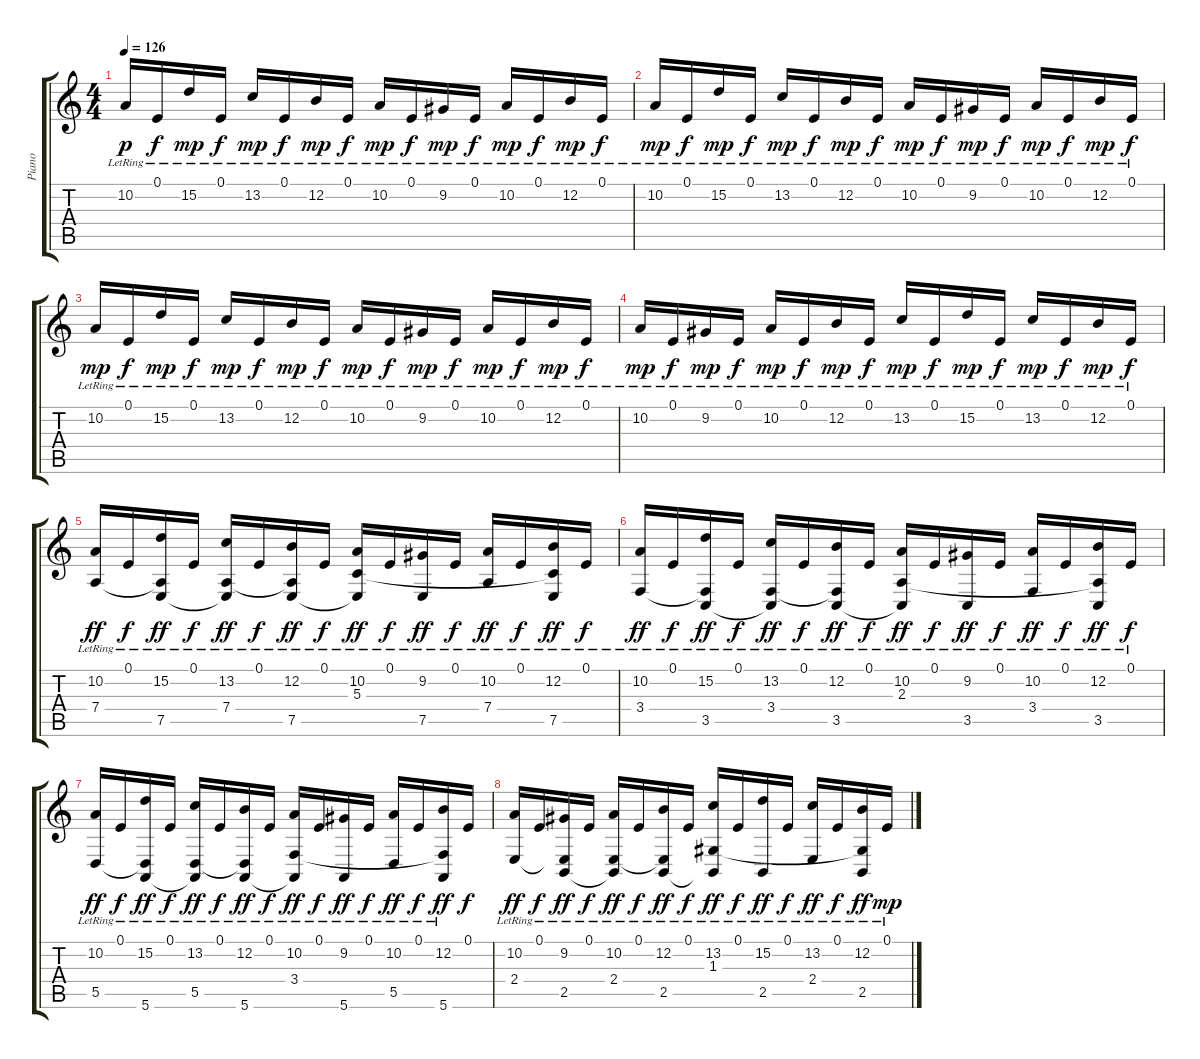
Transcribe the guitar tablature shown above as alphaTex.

\track ("Piano" "Piano") {instrument acousticgrandpiano}
\staff {score tabs}
\tuning (E4 B3 G3 D3 A2 E2) {hide}
\ts (4 4)
\tempo 126
\clef g2
\ks c
10.2{lr}.16{dy p instrument acousticgrandpiano} 0.1{lr}.16{dy f} 15.2{lr}.16{dy mp} 0.1{lr}.16{dy f} 13.2{lr}.16{dy mp} 0.1{lr}.16{dy f} 12.2{lr}.16{dy mp} 0.1{lr}.16{dy f} 10.2{lr}.16{dy mp} 0.1{lr}.16{dy f} 9.2{lr}.16{dy mp} 0.1{lr}.16{dy f} 10.2{lr}.16{dy mp} 0.1{lr}.16{dy f} 12.2{lr}.16{dy mp} 0.1{lr}.16{dy f} |
10.2{lr}.16{dy mp} 0.1{lr}.16{dy f} 15.2{lr}.16{dy mp} 0.1{lr}.16{dy f} 13.2{lr}.16{dy mp} 0.1{lr}.16{dy f} 12.2{lr}.16{dy mp} 0.1{lr}.16{dy f} 10.2{lr}.16{dy mp} 0.1{lr}.16{dy f} 9.2{lr}.16{dy mp} 0.1{lr}.16{dy f} 10.2{lr}.16{dy mp} 0.1{lr}.16{dy f} 12.2{lr}.16{dy mp} 0.1{lr}.16{dy f} |
10.2{lr}.16{dy mp} 0.1{lr}.16{dy f} 15.2{lr}.16{dy mp} 0.1{lr}.16{dy f} 13.2{lr}.16{dy mp} 0.1{lr}.16{dy f} 12.2{lr}.16{dy mp} 0.1{lr}.16{dy f} 10.2{lr}.16{dy mp} 0.1{lr}.16{dy f} 9.2{lr}.16{dy mp} 0.1{lr}.16{dy f} 10.2{lr}.16{dy mp} 0.1{lr}.16{dy f} 12.2{lr}.16{dy mp} 0.1{lr}.16{dy f} |
10.2{lr}.16{dy mp} 0.1{lr}.16{dy f} 9.2{lr}.16{dy mp} 0.1{lr}.16{dy f} 10.2{lr}.16{dy mp} 0.1{lr}.16{dy f} 12.2{lr}.16{dy mp} 0.1{lr}.16{dy f} 13.2{lr}.16{dy mp} 0.1{lr}.16{dy f} 15.2{lr}.16{dy mp} 0.1{lr}.16{dy f} 13.2{lr}.16{dy mp} 0.1{lr}.16{dy f} 12.2{lr}.16{dy mp} 0.1{lr}.16{dy f} |
(10.2{lr} 7.4{lr}).16{dy ff} 0.1{lr}.16{dy f} (15.2{lr} 7.4{t} 7.5{lr}).16{dy ff} 0.1{lr}.16{dy f} (13.2{lr} 7.4{lr} 7.5{t}).16{dy ff} 0.1{lr}.16{dy f} (12.2{lr} 7.4{t} 7.5{lr}).16{dy ff} 0.1{lr}.16{dy f} (10.2{lr} 5.3{lr} 7.5{t}).16{dy ff} 0.1{lr}.16{dy f} (9.2{lr} 7.5{lr}).16{dy ff} 0.1{lr}.16{dy f} (10.2{lr} 7.4{lr}).16{dy ff} 0.1{lr}.16{dy f} (12.2{lr} 5.3{t} 7.5{lr}).16{dy ff} 0.1{lr}.16{dy f} |
(10.2{lr} 3.4{lr}).16{dy ff} 0.1{lr}.16{dy f} (15.2{lr} 3.4{t} 3.5{lr}).16{dy ff} 0.1{lr}.16{dy f} (13.2{lr} 3.4{lr} 3.5{t}).16{dy ff} 0.1{lr}.16{dy f} (12.2{lr} 3.4{t} 3.5{lr}).16{dy ff} 0.1{lr}.16{dy f} (10.2{lr} 2.3{lr} 3.5{t}).16{dy ff} 0.1{lr}.16{dy f} (9.2{lr} 3.5{lr}).16{dy ff} 0.1{lr}.16{dy f} (10.2{lr} 3.4).16{dy ff} 0.1{lr}.16{dy f} (12.2{lr} 2.3{t} 3.5{lr}).16{dy ff} 0.1{lr}.16{dy f} |
(10.2{lr} 5.5{lr}).16{dy ff} 0.1{lr}.16{dy f} (15.2{lr} 5.5{t} 5.6{lr}).16{dy ff} 0.1{lr}.16{dy f} (13.2{lr} 5.5{lr} 5.6{t}).16{dy ff} 0.1{lr}.16{dy f} (12.2{lr} 5.5{t} 5.6{lr}).16{dy ff} 0.1{lr}.16{dy f} (10.2{lr} 3.4{lr} 5.6{t}).16{dy ff} 0.1{lr}.16{dy f} (9.2{lr} 5.6{lr}).16{dy ff} 0.1{lr}.16{dy f} (10.2{lr} 5.5{lr}).16{dy ff} 0.1{lr}.16{dy f} (12.2{lr} 3.4{t} 5.6{lr}).16{dy ff} 0.1.16{dy f} |
(10.2{lr} 2.4{lr}).16{dy ff} 0.1{lr}.16{dy f} (9.2{lr} 2.4{t} 2.5{lr}).16{dy ff} 0.1{lr}.16{dy f} (10.2{lr} 2.4{lr} 2.5{t}).16{dy ff} 0.1{lr}.16{dy f} (12.2{lr} 2.4{t} 2.5{lr}).16{dy ff} 0.1{lr}.16{dy f} (13.2{lr} 1.3{lr} 2.5{t}).16{dy ff} 0.1{lr}.16{dy f} (15.2{lr} 2.5{lr}).16{dy ff} 0.1{lr}.16{dy f} (13.2{lr} 2.4{lr}).16{dy ff} 0.1{lr}.16{dy f} (12.2{lr} 1.3{t} 2.5{lr}).16{dy ff} 0.1{lr}.16{dy mp}
